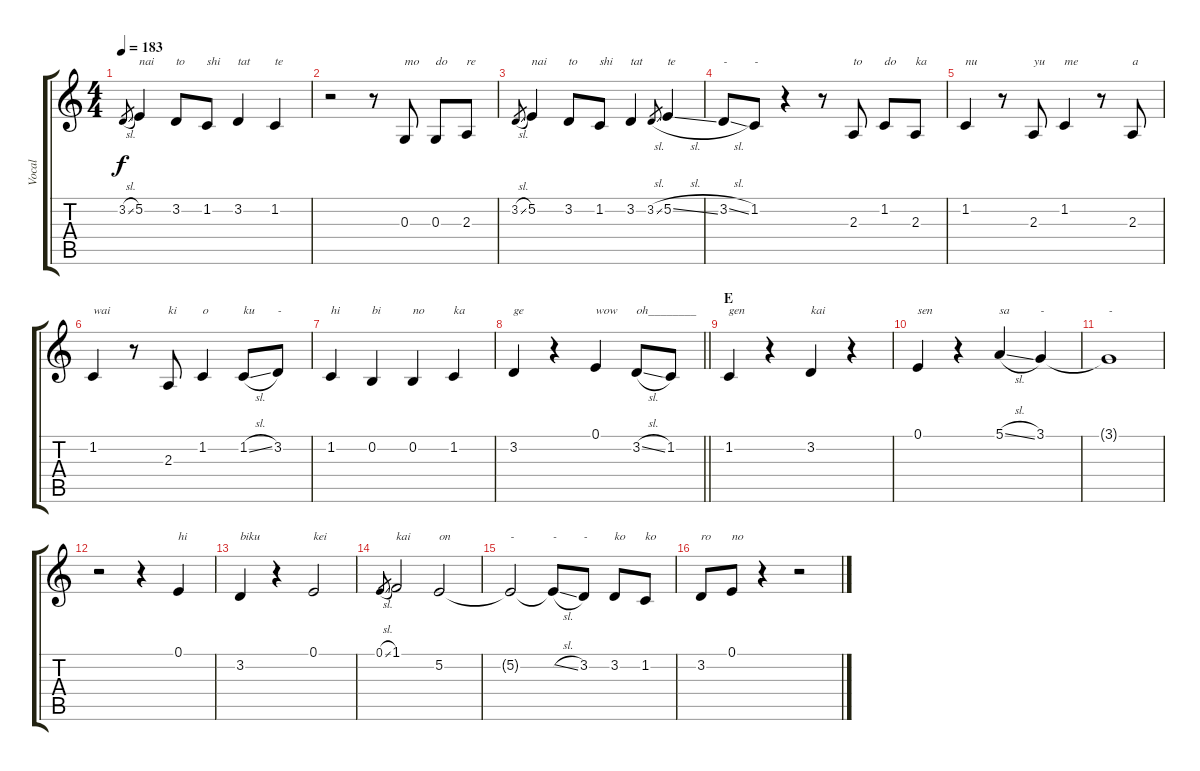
\track ("Vocal" "Vocal") {instrument clarinet}
\staff {score tabs}
\tuning (E4 B3 G3 D3 A2 E2) {hide}
\ts (4 4)
\tempo 183
\clef g2
\ks c
3.2{sl}.8{gr dy f} 5.2.4{txt "nai"} 3.2.8{txt "to"} 1.2.8{txt "shi"} 3.2.4{txt "tat"} 1.2.4{txt "te"} |
r.2 r.8 0.3.8{txt "mo"} 0.3.8{txt "do"} 2.3.8{txt "re"} |
3.2{sl}.8{gr} 5.2.4{txt "nai"} 3.2.8{txt "to"} 1.2.8{txt "shi"} 3.2.4{txt "tat"} 3.2{sl}.8{gr} 5.2{sl}.4{txt "te"} |
3.2{sl}.8{txt "-"} 1.2.8{txt "-"} r.4 r.8 2.3.8{txt "to"} 1.2.8{txt "do"} 2.3.8{txt "ka"} |
1.2.4{txt "nu"} r.8 2.3.8{txt "yu"} 1.2.4{txt "me"} r.8 2.3.8{txt "a"} |
1.2.4{txt "wai"} r.8 2.3.8{txt "ki"} 1.2.4{txt "o"} 1.2{sl}.8{txt "ku"} 3.2.8{txt "-"} |
1.2.4{txt "hi"} 0.2.4{txt "bi"} 0.2.4{txt "no"} 1.2.4{txt "ka"} |
\barLineRight lightlight
3.2.4{txt "ge"} r.4 0.1.4{txt "wow"} 3.2{sl}.8{txt "oh________"} 1.2.8 |
\section ("" "E")
1.2.4{txt "gen"} r.4 3.2.4{txt "kai"} r.4 |
0.1.4{txt "sen"} r.4 5.1{sl}.4{txt "sa"} 3.1.4{txt "-"} |
3.1{t}.1{txt "-"} |
r.2 r.4 0.1.4{txt "hi"} |
3.2.4{txt "biku"} r.4 0.1.2{txt "kei"} |
0.1{sl}.8{gr} 1.1.2{txt "kai"} 5.2.2{txt "on"} |
5.2{t}.2{txt "-"} 5.2{sl t}.8{txt "-"} 3.2.8{txt "-"} 3.2.8{txt "ko"} 1.2.8{txt "ko"} |
3.2.8{txt "ro"} 0.1.8{txt "no"} r.4 r.2
